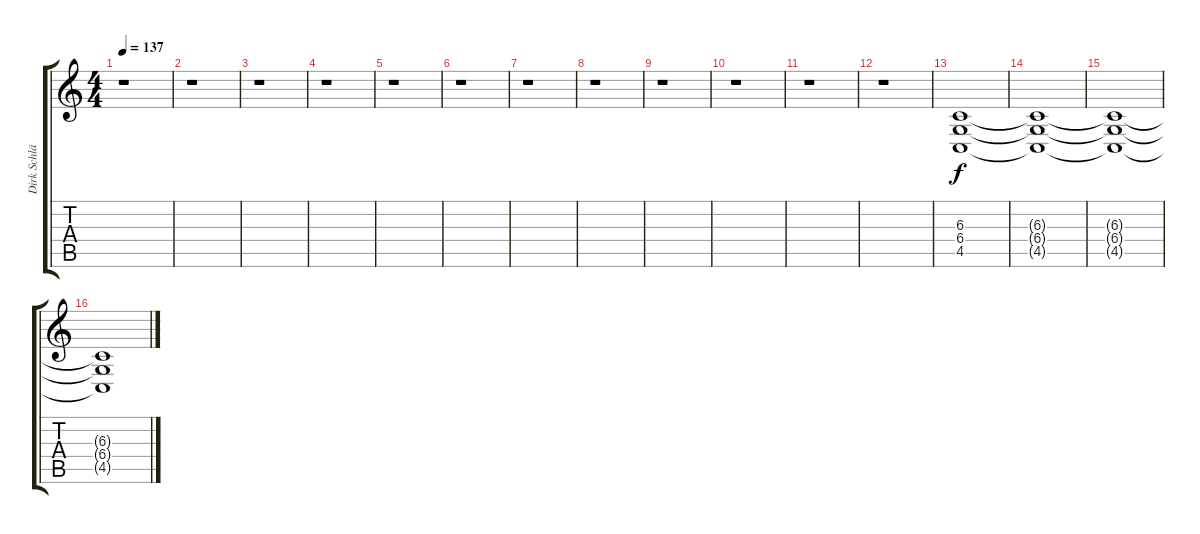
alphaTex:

\track ("Dirk Schlächter" "Dirk Schlä") {instrument stringensemble1}
\staff {score tabs}
\tuning (Eb4 Bb3 Gb3 Db3 Ab2 Eb2) {hide}
\ts (4 4)
\tempo 137
\clef g2
\ks c
r.1{dy f} |
r.1 |
r.1 |
r.1 |
r.1 |
r.1 |
r.1 |
r.1 |
r.1 |
r.1 |
r.1 |
r.1 |
(6.3 6.4 4.5).1{volume 12} |
(6.3{t} 6.4{t} 4.5{t}).1 |
(6.3{t} 6.4{t} 4.5{t}).1 |
(6.3{t} 6.4{t} 4.5{t}).1{volume 7}
